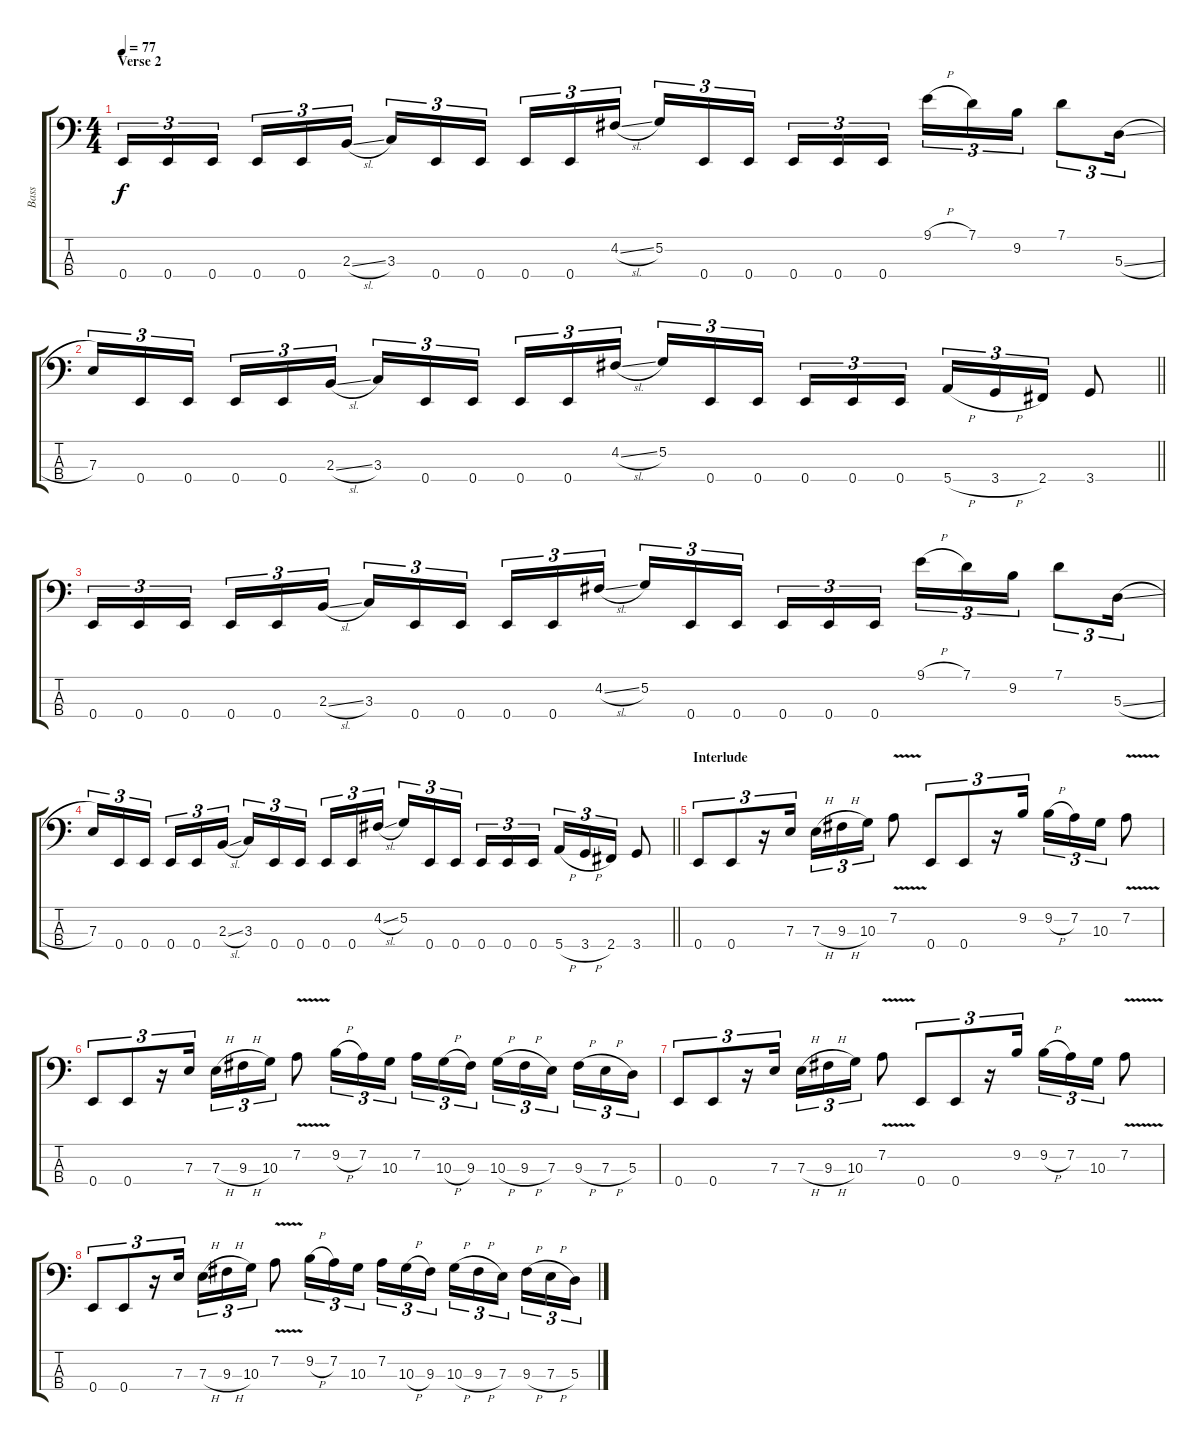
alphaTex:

\track ("Bass" "Bass") {instrument electricbassfinger}
\staff {score tabs}
\tuning (G2 D2 A1 E1) {hide}
\ts (4 4)
\section ("" "Verse 2")
\tempo 77
\clef f4
\ks c
0.4.16{tu (3 2) dy f} 0.4.16{tu (3 2)} 0.4.16{tu (3 2) beam splitsecondary} 0.4.16{tu (3 2)} 0.4.16{tu (3 2)} 2.3{sl}.16{tu (3 2)} 3.3.16{tu (3 2)} 0.4.16{tu (3 2)} 0.4.16{tu (3 2) beam splitsecondary} 0.4.16{tu (3 2)} 0.4.16{tu (3 2)} 4.2{sl}.16{tu (3 2)} 5.2.16{tu (3 2)} 0.4.16{tu (3 2)} 0.4.16{tu (3 2) beam splitsecondary} 0.4.16{tu (3 2)} 0.4.16{tu (3 2)} 0.4.16{tu (3 2)} 9.1{h}.16{tu (3 2)} 7.1.16{tu (3 2)} 9.2.16{tu (3 2)} 7.1.8{tu (3 2)} 5.3{sl}.16{tu (3 2)} |
\barLineRight lightlight
7.3.16{tu (3 2)} 0.4.16{tu (3 2)} 0.4.16{tu (3 2) beam splitsecondary} 0.4.16{tu (3 2)} 0.4.16{tu (3 2)} 2.3{sl}.16{tu (3 2)} 3.3.16{tu (3 2)} 0.4.16{tu (3 2)} 0.4.16{tu (3 2) beam splitsecondary} 0.4.16{tu (3 2)} 0.4.16{tu (3 2)} 4.2{sl}.16{tu (3 2)} 5.2.16{tu (3 2)} 0.4.16{tu (3 2)} 0.4.16{tu (3 2) beam splitsecondary} 0.4.16{tu (3 2)} 0.4.16{tu (3 2)} 0.4.16{tu (3 2)} 5.4{h}.16{tu (3 2)} 3.4{h}.16{tu (3 2)} 2.4.16{tu (3 2)} 3.4.8 |
0.4.16{tu (3 2)} 0.4.16{tu (3 2)} 0.4.16{tu (3 2) beam splitsecondary} 0.4.16{tu (3 2)} 0.4.16{tu (3 2)} 2.3{sl}.16{tu (3 2)} 3.3.16{tu (3 2)} 0.4.16{tu (3 2)} 0.4.16{tu (3 2) beam splitsecondary} 0.4.16{tu (3 2)} 0.4.16{tu (3 2)} 4.2{sl}.16{tu (3 2)} 5.2.16{tu (3 2)} 0.4.16{tu (3 2)} 0.4.16{tu (3 2) beam splitsecondary} 0.4.16{tu (3 2)} 0.4.16{tu (3 2)} 0.4.16{tu (3 2)} 9.1{h}.16{tu (3 2)} 7.1.16{tu (3 2)} 9.2.16{tu (3 2)} 7.1.8{tu (3 2)} 5.3{sl}.16{tu (3 2)} |
\barLineRight lightlight
7.3.16{tu (3 2)} 0.4.16{tu (3 2)} 0.4.16{tu (3 2) beam splitsecondary} 0.4.16{tu (3 2)} 0.4.16{tu (3 2)} 2.3{sl}.16{tu (3 2)} 3.3.16{tu (3 2)} 0.4.16{tu (3 2)} 0.4.16{tu (3 2) beam splitsecondary} 0.4.16{tu (3 2)} 0.4.16{tu (3 2)} 4.2{sl}.16{tu (3 2)} 5.2.16{tu (3 2)} 0.4.16{tu (3 2)} 0.4.16{tu (3 2) beam splitsecondary} 0.4.16{tu (3 2)} 0.4.16{tu (3 2)} 0.4.16{tu (3 2)} 5.4{h}.16{tu (3 2)} 3.4{h}.16{tu (3 2)} 2.4.16{tu (3 2)} 3.4.8 |
\section ("" "Interlude")
0.4.8{tu (3 2)} 0.4.8{tu (3 2)} r.16{tu (3 2)} 7.3.16{tu (3 2)} 7.3{h}.16{tu (3 2)} 9.3{h}.16{tu (3 2)} 10.3.16{tu (3 2)} 7.2{v}.8 0.4.8{tu (3 2)} 0.4.8{tu (3 2)} r.16{tu (3 2)} 9.2.16{tu (3 2)} 9.2{h}.16{tu (3 2)} 7.2.16{tu (3 2)} 10.3.16{tu (3 2)} 7.2{v}.8 |
0.4.8{tu (3 2)} 0.4.8{tu (3 2)} r.16{tu (3 2)} 7.3.16{tu (3 2)} 7.3{h}.16{tu (3 2)} 9.3{h}.16{tu (3 2)} 10.3.16{tu (3 2)} 7.2{v}.8 9.2{h}.16{tu (3 2)} 7.2.16{tu (3 2)} 10.3.16{tu (3 2) beam splitsecondary} 7.2.16{tu (3 2)} 10.3{h}.16{tu (3 2)} 9.3.16{tu (3 2)} 10.3{h}.16{tu (3 2)} 9.3{h}.16{tu (3 2)} 7.3.16{tu (3 2) beam splitsecondary} 9.3{h}.16{tu (3 2)} 7.3{h}.16{tu (3 2)} 5.3.16{tu (3 2)} |
0.4.8{tu (3 2)} 0.4.8{tu (3 2)} r.16{tu (3 2)} 7.3.16{tu (3 2)} 7.3{h}.16{tu (3 2)} 9.3{h}.16{tu (3 2)} 10.3.16{tu (3 2)} 7.2{v}.8 0.4.8{tu (3 2)} 0.4.8{tu (3 2)} r.16{tu (3 2)} 9.2.16{tu (3 2)} 9.2{h}.16{tu (3 2)} 7.2.16{tu (3 2)} 10.3.16{tu (3 2)} 7.2{v}.8 |
0.4.8{tu (3 2)} 0.4.8{tu (3 2)} r.16{tu (3 2)} 7.3.16{tu (3 2)} 7.3{h}.16{tu (3 2)} 9.3{h}.16{tu (3 2)} 10.3.16{tu (3 2)} 7.2{v}.8 9.2{h}.16{tu (3 2)} 7.2.16{tu (3 2)} 10.3.16{tu (3 2) beam splitsecondary} 7.2.16{tu (3 2)} 10.3{h}.16{tu (3 2)} 9.3.16{tu (3 2)} 10.3{h}.16{tu (3 2)} 9.3{h}.16{tu (3 2)} 7.3.16{tu (3 2) beam splitsecondary} 9.3{h}.16{tu (3 2)} 7.3{h}.16{tu (3 2)} 5.3.16{tu (3 2)}
